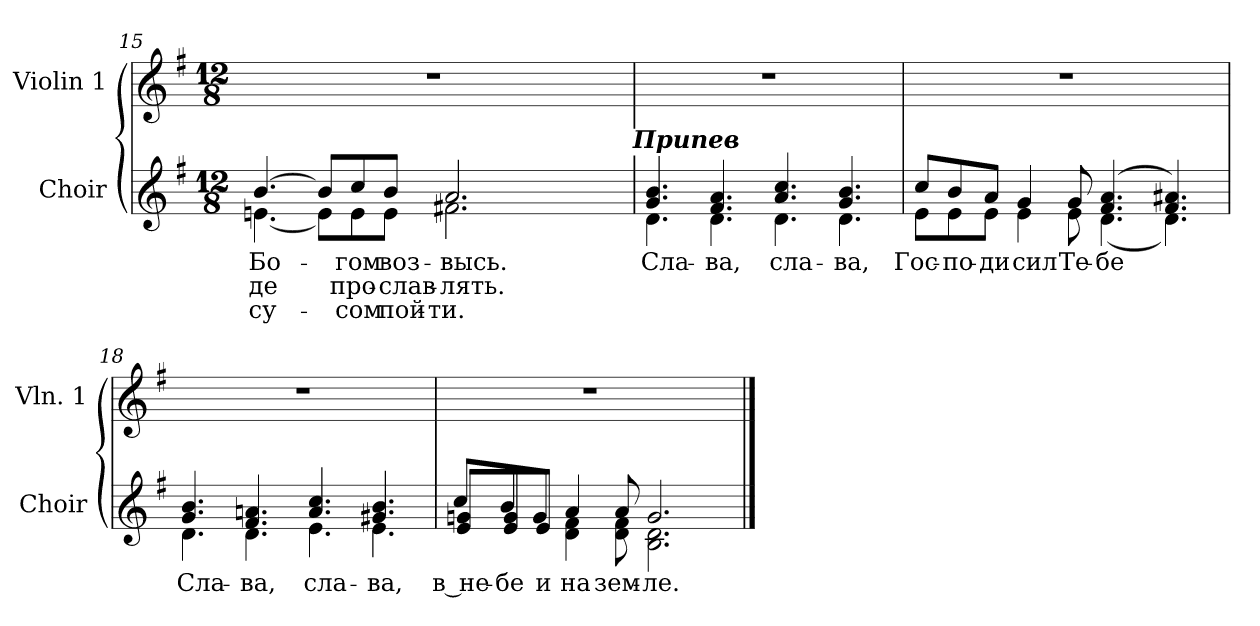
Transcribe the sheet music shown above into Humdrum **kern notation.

**kern	**text	**text	**text	**kern
*part2	*part2	*part2	*part2	*part1
*staff2	*staff2	*staff2	*staff2	*staff1
*I"Choir	*	*	*	*I"Violin 1
*I'Choir	*	*	*	*I'Vln. 1
*clefG2	*	*	*	*clefG2
*k[f#]	*	*	*	*k[f#]
*G:	*	*	*	*G:
*M12/8	*	*	*	*M12/8
=15	=15	=15	=15	=15
*^	*	*	*	*
!	!	!LO:LY:b:color=#000000	!LO:LY:b:color=#000000	!LO:LY:b:color=#000000	!LO:N:vis=1
*	*^	*	*	*	*
[>4.bi/	[<4.eni\	1ryy	Бо-	-де	-су-	1.r
8bi/L]	8ei\L]	.	.	.	.	.
!	!	!	!LO:LY:b:color=#000000	!LO:LY:b:color=#000000	!LO:LY:b:color=#000000	!
8cci/	8ei\	.	-гом	про-	-сом	.
!	!	!	!LO:LY:b:color=#000000	!LO:LY:b:color=#000000	!LO:LY:b:color=#000000	!
8bi/J	8ei\J	.	воз-	-слав-	пой-	.
!	!	!	!LO:LY:b:color=#000000	!LO:LY:b:color=#000000	!LO:LY:b:color=#000000	!
2.ai/	2.f#Xi\	.	-высь.	-лять.	-ти.	.
.	.	4ryy	.	.	.	.
.	.	8ryy	.	.	.	.
.	.	16ryy	.	.	.	.
.	.	32ryy	.	.	.	.
.	.	64ryy	.	.	.	.
.	.	128...ryy	.	.	.	.
!	!	!LO:TX:a:Bi:t=Припев	!	!	!	!
.	.	1024ryy	.	.	.	.
*	*v	*v	*	*	*	*
=16	=16	=16	=16	=16	=16
*	*^	*	*	*	*
!	!	!	!LO:LY:b:color=#000000	!	!	!LO:N:vis=1
*	*v	*v	*	*	*	*
4.gi/ 4.bi	4.di\	Сла-	.	.	1.r
!	!	!LO:LY:b:color=#000000	!	!	!
4.f#i/ 4.ai	4.di\	-ва,	.	.	.
!	!	!LO:LY:b:color=#000000	!	!	!
4.ai/ 4.cci	4.di\	сла-	.	.	.
!	!	!LO:LY:b:color=#000000	!	!	!
4.gi/ 4.bi	4.di\	-ва,	.	.	.
!!LO:LB:g=z
=17	=17	=17	=17	=17	=17
!	!	!LO:LY:b:color=#000000	!	!	!LO:N:vis=1
8cci/L	8ei\L	Гос-	.	.	1.r
!	!	!LO:LY:b:color=#000000	!	!	!
8bi/	8ei\	-по-	.	.	.
!	!	!LO:LY:b:color=#000000	!	!	!
8ai/J	8ei\J	-ди	.	.	.
!	!	!LO:LY:b:color=#000000	!	!	!
4gi/	4ei\	сил	.	.	.
!	!	!LO:LY:b:color=#000000	!	!	!
8gi/	8ei\	Те-	.	.	.
!	!	!LO:LY:b:color=#000000	!	!	!
(4.f#i/ 4.ai	(4.di\	-бе	.	.	.
4.f#i/ 4.a#Xi)	4.di\)	.	.	.	.
=18	=18	=18	=18	=18	=18
!	!	!LO:LY:b:color=#000000	!	!	!LO:N:vis=1
4.gi/ 4.bi	4.di\	Сла-	.	.	1.r
!	!	!LO:LY:b:color=#000000	!	!	!
4.f#i/ 4.ani	4.di\	-ва,	.	.	.
!	!	!LO:LY:b:color=#000000	!	!	!
4.ai/ 4.cci	4.ei\	сла-	.	.	.
!	!	!LO:LY:b:color=#000000	!	!	!
4.g#Xi/ 4.bi	4.ei\	-ва,	.	.	.
=19	=19	=19	=19	=19	=19
!	!	!LO:LY:b:color=#000000	!	!	!LO:N:vis=1
8cci/L	8ei/ 8gni/L	в не-	.	.	1.r
!	!	!LO:LY:b:color=#000000	!	!	!
8bi/	8ei/ 8gi/	-бе	.	.	.
!	!	!LO:LY:b:color=#000000	!	!	!
8gi/J	8ei/J	и	.	.	.
!	!	!LO:LY:b:color=#000000	!	!	!
4ai/	4di\ 4f#i	на	.	.	.
!	!	!LO:LY:b:color=#000000	!	!	!
8ai/	8di\ 8f#i	зем-	.	.	.
!	!	!LO:LY:b:color=#000000	!	!	!
2.gi/	2.Bi\ 2.di	-ле.	.	.	.
*v	*v	*	*	*	*
==	==	==	==	==
*-	*-	*-	*-	*-
